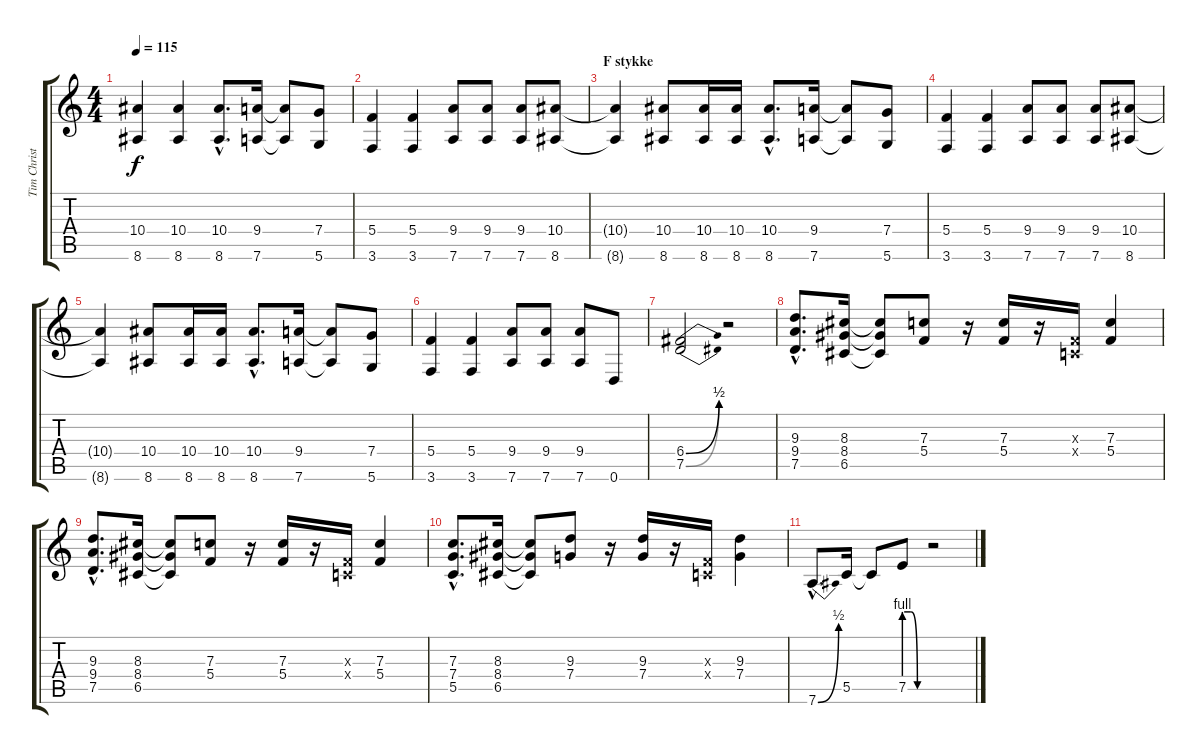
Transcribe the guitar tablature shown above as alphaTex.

\track ("Tim Christensen (Guitar)" "Tim Christ") {instrument distortionguitar}
\staff {score tabs}
\tuning (D4 A3 F3 C3 G2 D2) {hide}
\ts (4 4)
\tempo 115
\clef g2
\ks c
(10.4{t} 8.6{t}).4{dy f} (10.4 8.6).4 (10.4{hac} 8.6{hac}).8{d} (9.4 7.6).16 (9.4{t} 7.6{t}).8 (7.4 5.6).8 |
(5.4 3.6).4 (5.4 3.6).4 (9.4 7.6).8 (9.4 7.6).8 (9.4 7.6).8 (10.4 8.6).8 |
\section ("" "F stykke")
(10.4{t} 8.6{t}).4 (10.4 8.6).8 (10.4 8.6).16 (10.4 8.6).16 (10.4{hac} 8.6{hac}).8{d} (9.4 7.6).16 (9.4{t} 7.6{t}).8 (7.4 5.6).8 |
(5.4 3.6).4 (5.4 3.6).4 (9.4 7.6).8 (9.4 7.6).8 (9.4 7.6).8 (10.4 8.6).8 |
(10.4{t} 8.6{t}).4 (10.4 8.6).8 (10.4 8.6).16 (10.4 8.6).16 (10.4{hac} 8.6{hac}).8{d} (9.4 7.6).16 (9.4{t} 7.6{t}).8 (7.4 5.6).8 |
(5.4 3.6).4 (5.4 3.6).4 (9.4 7.6).8 (9.4 7.6).8 (9.4 7.6).8 0.6.8 |
(6.4{be (bend 0 0 60 2)} 7.5{be (bend 0 0 60 2)}).2 r.2 |
(9.3{hac} 9.4{hac} 7.5{hac}).8{d} (8.3 8.4 6.5).16 (8.3{t} 8.4{t} 6.5{t}).8 (7.3 5.4).8 r.16 (7.3 5.4).16 r.16 (0.3{x} 0.4{x}).16 (7.3 5.4).4 |
(9.3{hac} 9.4{hac} 7.5{hac}).8{d} (8.3 8.4 6.5).16 (8.3{t} 8.4{t} 6.5{t}).8 (7.3 5.4).8 r.16 (7.3 5.4).16 r.16 (0.3{x} 0.4{x}).16 (7.3 5.4).4 |
(7.3{hac} 7.4{hac} 5.5{hac}).8{d} (8.3 8.4 6.5).16 (8.3{t} 8.4{t} 6.5{t}).8 (9.3 7.4).8 r.16 (9.3 7.4).16 r.16 (0.3{x} 0.4{x}).16 (9.3 7.4).4 |
7.6{be (bend 0 0 60 2) hac}.8{d} 5.5.16 5.5{t}.8 7.5{be (custom 0 4 20 4 40 0 60 0)}.8 r.2
